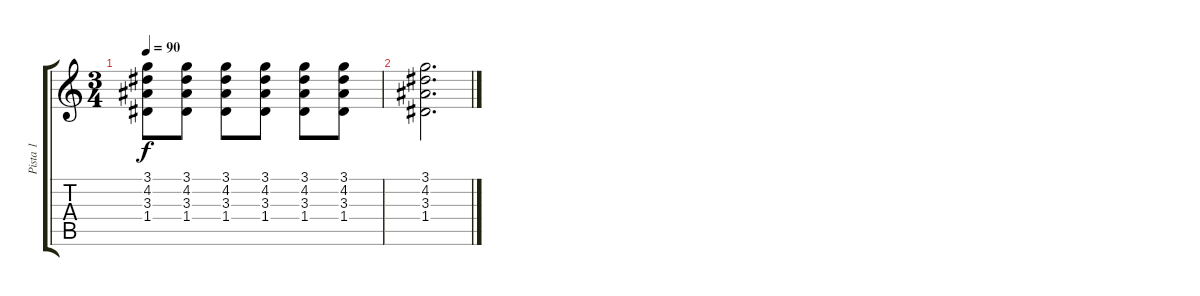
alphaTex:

\track ("Pista 1" "Pista 1") {instrument acousticguitarsteel}
\staff {score tabs}
\tuning (E4 B3 G3 D3 A2 E2) {hide}
\ts (3 4)
\tempo 90
\clef g2
\ks c
(3.1 4.2 3.3 1.4).8{dy f} (3.1 4.2 3.3 1.4).8 (3.1 4.2 3.3 1.4).8 (3.1 4.2 3.3 1.4).8 (3.1 4.2 3.3 1.4).8 (3.1 4.2 3.3 1.4).8 |
(3.1 4.2 3.3 1.4).2{d}
